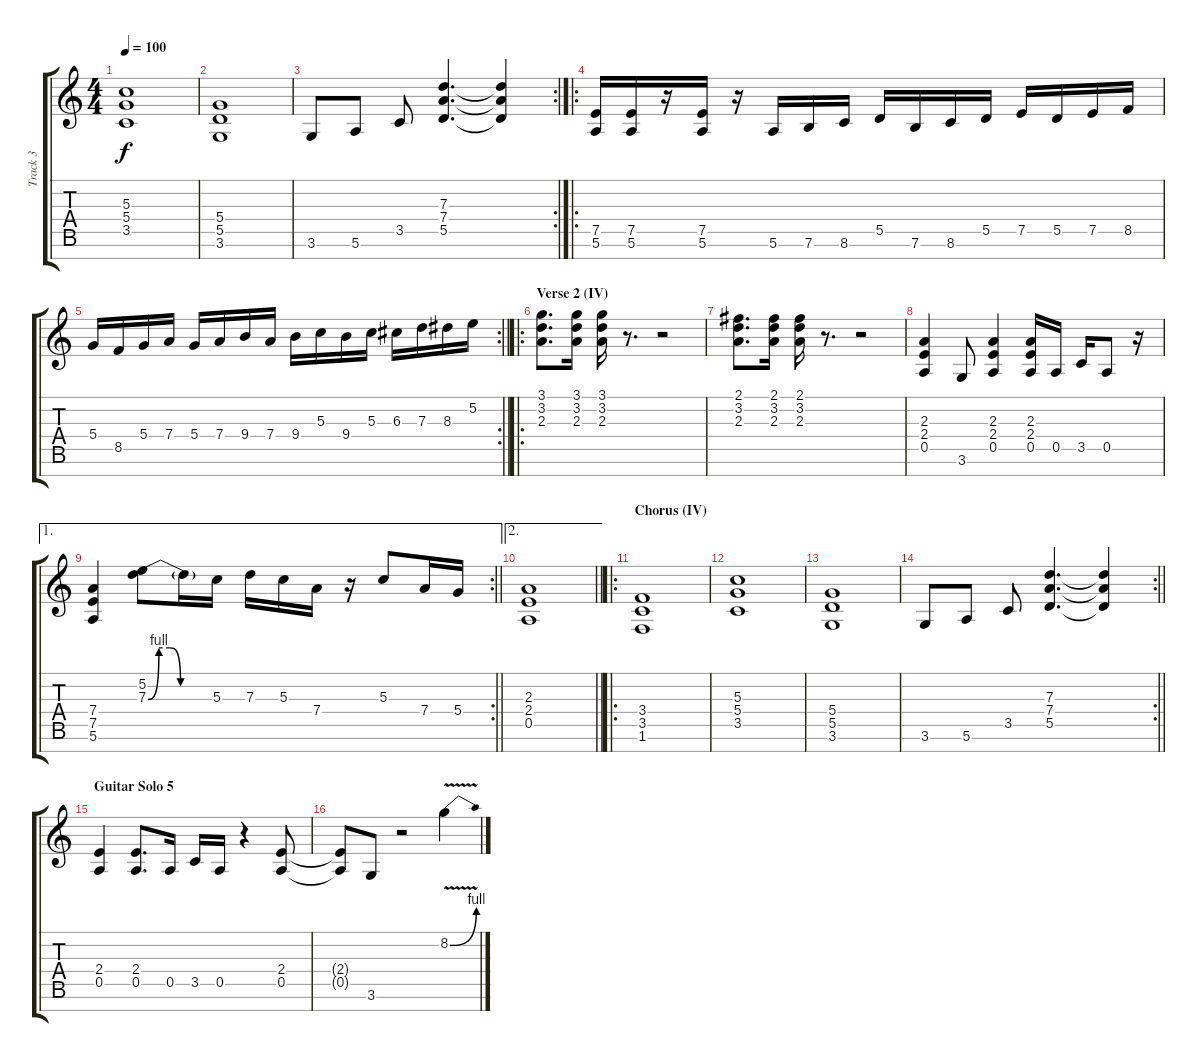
\track ("Track 3" "Track 3") {instrument distortionguitar}
\staff {score tabs}
\tuning (E4 B3 G3 D3 A2 E2 B1) {hide}
\ts (4 4)
\tempo 100
\clef g2
\ks c
(5.3 5.4 3.5).1{dy f} |
(5.4 5.5 3.6).1 |
\rc 2
3.6.8 5.6.8 3.5.8 (7.3 7.4 5.5).4{d} (7.3{t} 7.4{t} 5.5{t}).4 |
\ro
(7.5 5.6).16 (7.5 5.6).16 r.16 (7.5 5.6).16 r.16 5.6.16 7.6.16 8.6.16 5.5.16 7.6.16 8.6.16 5.5.16 7.5.16 5.5.16 7.5.16 8.5.16 |
\rc 2
\barLineRight lightlight
5.4.16 8.5.16 5.4.16 7.4.16 5.4.16 7.4.16 9.4.16 7.4.16 9.4.16 5.3.16 9.4.16 5.3.16 6.3.16 7.3.16 8.3.16 5.2.16 |
\ro
\section ("" "Verse 2 (IV)")
(3.1 3.2 2.3).8{d} (3.1 3.2 2.3).16 (3.1 3.2 2.3).16 r.8{d} r.2 |
(2.1 3.2 2.3).8{d} (2.1 3.2 2.3).16 (2.1 3.2 2.3).16 r.8{d} r.2 |
(2.3 2.4 0.5).4 3.6.8 (2.3 2.4 0.5).4 (2.3 2.4 0.5).16 0.5.16 3.5.16 0.5.8 r.16 |
\ae 1
\rc 2
\barLineRight lightlight
(7.4 7.5 5.6).4 (5.2 7.3{be (custom 0 0 10 4 20 4 30 0 60 0)}).8 7.3{t}.16 5.3.16 7.3.16 5.3.16 7.4.16 r.16 5.3.8 7.4.16 5.4.16 |
\ae 2
\barLineRight lightlight
(2.3 2.4 0.5).1 |
\ro
\section ("" "Chorus (IV)")
(3.4 3.5 1.6).1 |
(5.3 5.4 3.5).1 |
(5.4 5.5 3.6).1 |
\rc 2
\barLineRight lightlight
3.6.8 5.6.8 3.5.8 (7.3 7.4 5.5).4{d} (7.3{t} 7.4{t} 5.5{t}).4 |
\section ("" "Guitar Solo 5")
(2.4 0.5).4 (2.4 0.5).8{d} 0.5.16 3.5.16 0.5.16 r.4 (2.4 0.5).8 |
(2.4{t} 0.5{t}).8 3.6.8 r.2 8.2{be (bend 0 0 60 4) v}.4
